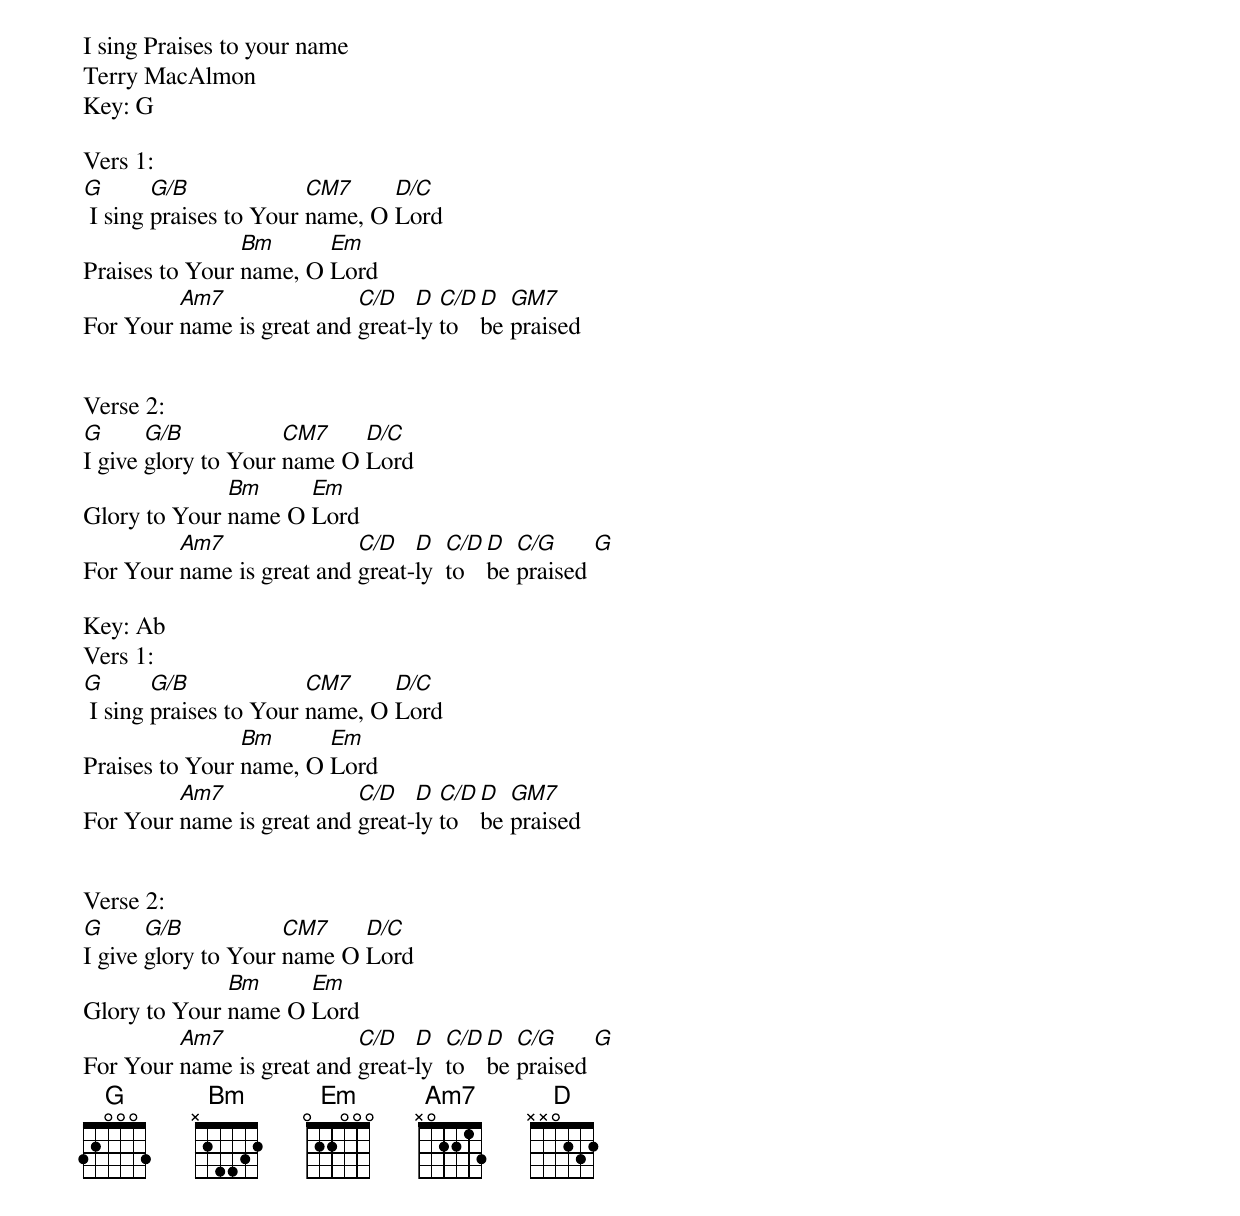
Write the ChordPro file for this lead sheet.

I sing Praises to your name
Terry MacAlmon
Key: G

Vers 1:
[G] I sing [G/B]praises to Your [CM7]name, O [D/C]Lord
Praises to Your [Bm]name, O [Em]Lord
For Your [Am7]name is great and [C/D]great-[D]ly [C/D]to [D]be [GM7]praised


Verse 2:
[G]I give [G/B]glory to Your [CM7]name O [D/C]Lord
Glory to Your [Bm]name O [Em]Lord
For Your [Am7]name is great and [C/D]great-[D]ly  [C/D]to [D]be [C/G]praised [G]

Key: Ab
Vers 1:
[G] I sing [G/B]praises to Your [CM7]name, O [D/C]Lord
Praises to Your [Bm]name, O [Em]Lord
For Your [Am7]name is great and [C/D]great-[D]ly [C/D]to [D]be [GM7]praised


Verse 2:
[G]I give [G/B]glory to Your [CM7]name O [D/C]Lord
Glory to Your [Bm]name O [Em]Lord
For Your [Am7]name is great and [C/D]great-[D]ly  [C/D]to [D]be [C/G]praised [G]
